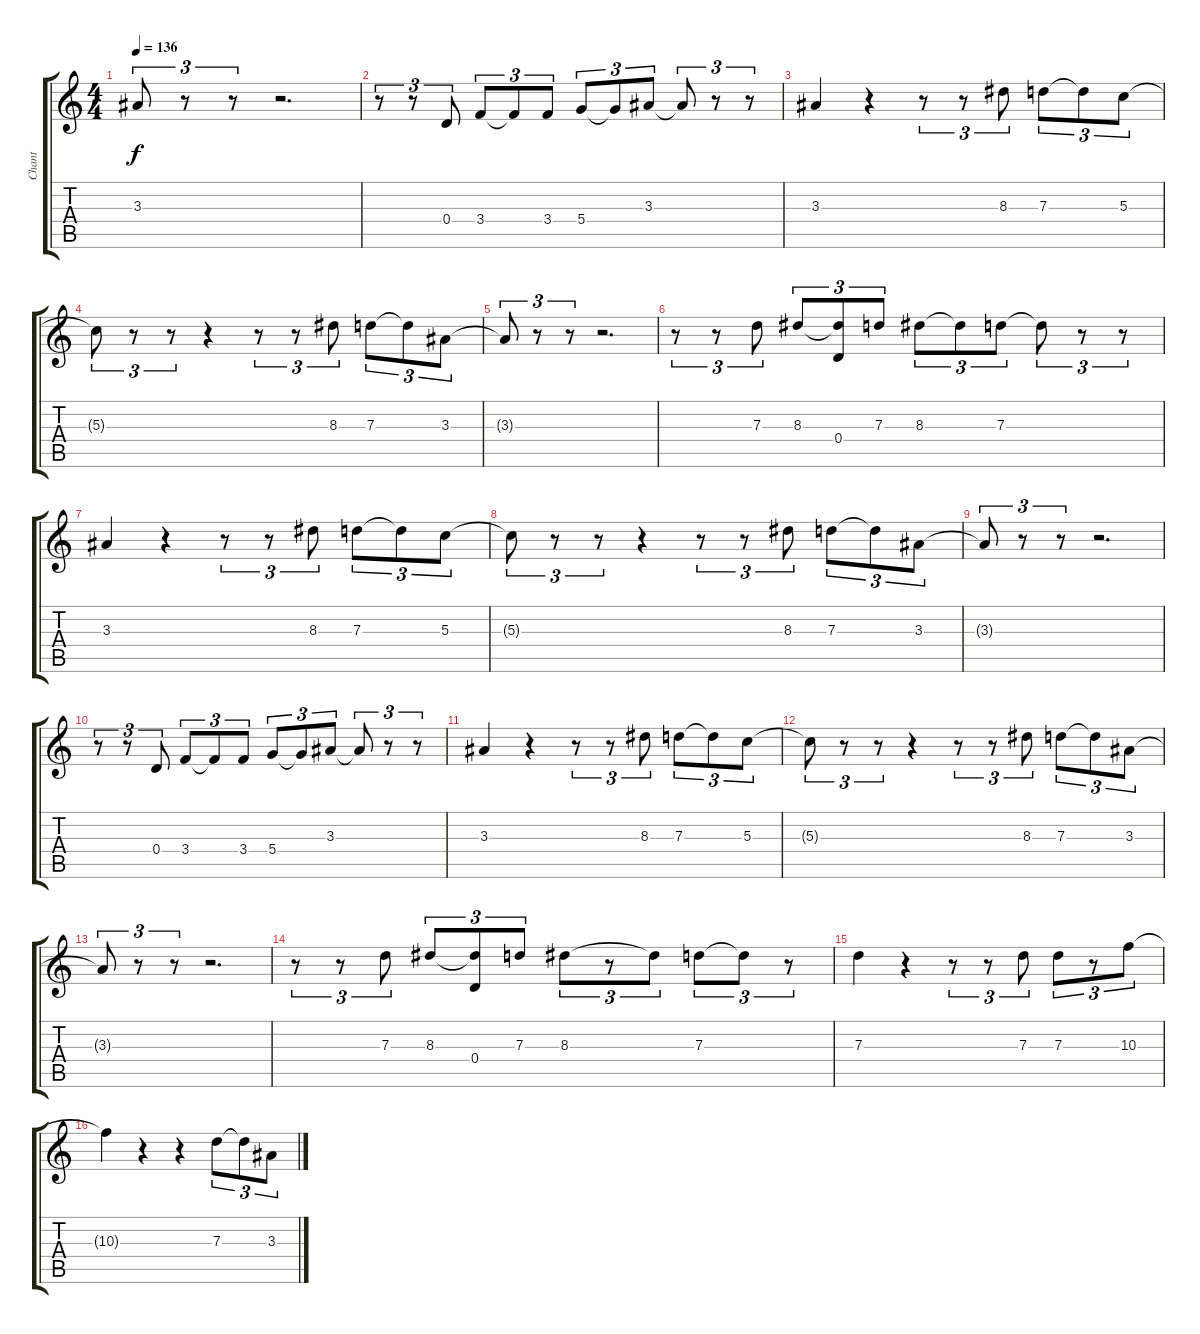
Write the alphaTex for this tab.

\track ("Chant" "Chant") {instrument electricguitarclean}
\staff {score tabs}
\tuning (E4 B3 G3 D3 A2 E2) {hide}
\ts (4 4)
\tempo 136
\clef g2
\ks c
3.3{t}.8{tu (3 2) dy f} r.8{tu (3 2)} r.8{tu (3 2)} r.2{d} |
r.8{tu (3 2)} r.8{tu (3 2)} 0.4.8{tu (3 2)} 3.4.8{tu (3 2)} 3.4{t}.8{tu (3 2)} 3.4.8{tu (3 2)} 5.4.8{tu (3 2)} 5.4{t}.8{tu (3 2)} 3.3.8{tu (3 2)} 3.3{t}.8{tu (3 2)} r.8{tu (3 2)} r.8{tu (3 2)} |
3.3.4 r.4 r.8{tu (3 2)} r.8{tu (3 2)} 8.3.8{tu (3 2)} 7.3.8{tu (3 2)} 7.3{t}.8{tu (3 2)} 5.3.8{tu (3 2)} |
5.3{t}.8{tu (3 2)} r.8{tu (3 2)} r.8{tu (3 2)} r.4 r.8{tu (3 2)} r.8{tu (3 2)} 8.3.8{tu (3 2)} 7.3.8{tu (3 2)} 7.3{t}.8{tu (3 2)} 3.3.8{tu (3 2)} |
3.3{t}.8{tu (3 2)} r.8{tu (3 2)} r.8{tu (3 2)} r.2{d} |
r.8{tu (3 2)} r.8{tu (3 2)} 7.3.8{tu (3 2)} 8.3.8{tu (3 2)} (8.3{t} 0.4).8{tu (3 2)} 7.3.8{tu (3 2)} 8.3.8{tu (3 2)} 8.3{t}.8{tu (3 2)} 7.3.8{tu (3 2)} 7.3{t}.8{tu (3 2)} r.8{tu (3 2)} r.8{tu (3 2)} |
3.3.4 r.4 r.8{tu (3 2)} r.8{tu (3 2)} 8.3.8{tu (3 2)} 7.3.8{tu (3 2)} 7.3{t}.8{tu (3 2)} 5.3.8{tu (3 2)} |
5.3{t}.8{tu (3 2)} r.8{tu (3 2)} r.8{tu (3 2)} r.4 r.8{tu (3 2)} r.8{tu (3 2)} 8.3.8{tu (3 2)} 7.3.8{tu (3 2)} 7.3{t}.8{tu (3 2)} 3.3.8{tu (3 2)} |
3.3{t}.8{tu (3 2)} r.8{tu (3 2)} r.8{tu (3 2)} r.2{d} |
r.8{tu (3 2)} r.8{tu (3 2)} 0.4.8{tu (3 2)} 3.4.8{tu (3 2)} 3.4{t}.8{tu (3 2)} 3.4.8{tu (3 2)} 5.4.8{tu (3 2)} 5.4{t}.8{tu (3 2)} 3.3.8{tu (3 2)} 3.3{t}.8{tu (3 2)} r.8{tu (3 2)} r.8{tu (3 2)} |
3.3.4 r.4 r.8{tu (3 2)} r.8{tu (3 2)} 8.3.8{tu (3 2)} 7.3.8{tu (3 2)} 7.3{t}.8{tu (3 2)} 5.3.8{tu (3 2)} |
5.3{t}.8{tu (3 2)} r.8{tu (3 2)} r.8{tu (3 2)} r.4 r.8{tu (3 2)} r.8{tu (3 2)} 8.3.8{tu (3 2)} 7.3.8{tu (3 2)} 7.3{t}.8{tu (3 2)} 3.3.8{tu (3 2)} |
3.3{t}.8{tu (3 2)} r.8{tu (3 2)} r.8{tu (3 2)} r.2{d} |
r.8{tu (3 2)} r.8{tu (3 2)} 7.3.8{tu (3 2)} 8.3.8{tu (3 2)} (8.3{t} 0.4).8{tu (3 2)} 7.3.8{tu (3 2)} 8.3.8{tu (3 2)} r.8{tu (3 2)} 8.3{t}.8{tu (3 2)} 7.3.8{tu (3 2)} 7.3{t}.8{tu (3 2)} r.8{tu (3 2)} |
7.3.4 r.4 r.8{tu (3 2)} r.8{tu (3 2)} 7.3.8{tu (3 2)} 7.3.8{tu (3 2)} r.8{tu (3 2)} 10.3.8{tu (3 2)} |
10.3{t}.4 r.4 r.4 7.3.8{tu (3 2)} 7.3{t}.8{tu (3 2)} 3.3.8{tu (3 2)}
